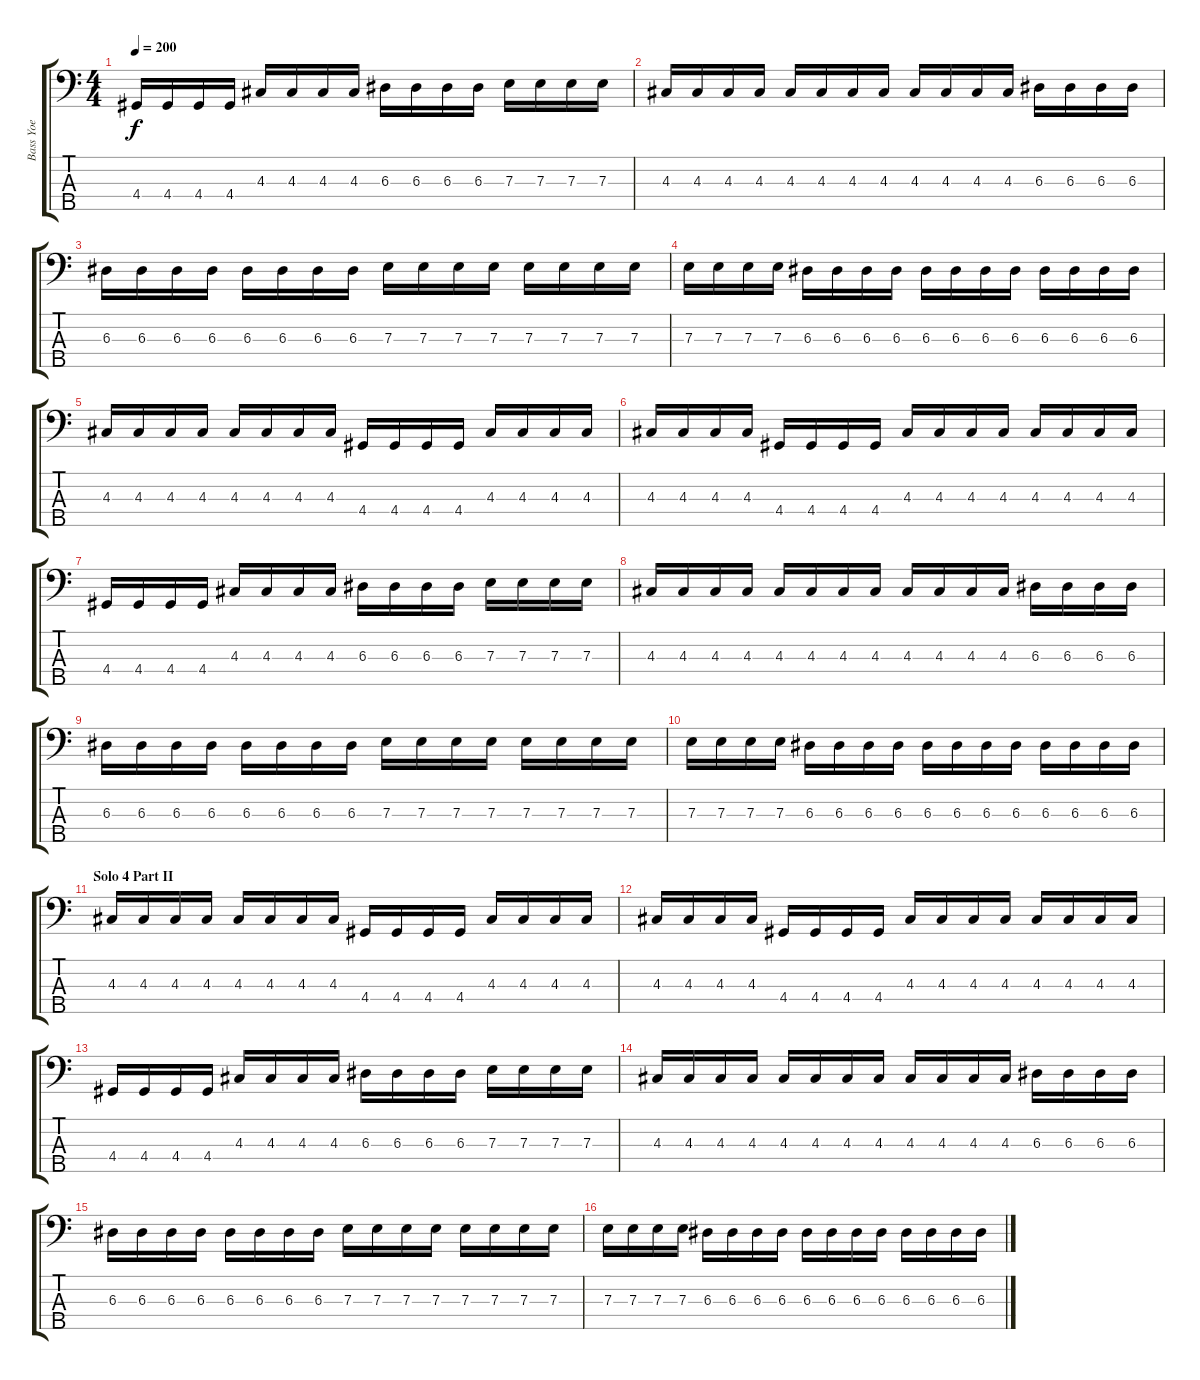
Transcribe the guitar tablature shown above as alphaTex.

\track ("Bass Yoe" "Bass Yoe") {instrument slapbass1}
\staff {score tabs}
\tuning (G2 D2 A1 E1 B0) {hide}
\ts (4 4)
\tempo 200
\clef f4
\ks c
4.4.16{dy f} 4.4.16 4.4.16 4.4.16 4.3.16 4.3.16 4.3.16 4.3.16 6.3.16 6.3.16 6.3.16 6.3.16 7.3.16 7.3.16 7.3.16 7.3.16 |
4.3.16 4.3.16 4.3.16 4.3.16 4.3.16 4.3.16 4.3.16 4.3.16 4.3.16 4.3.16 4.3.16 4.3.16 6.3.16 6.3.16 6.3.16 6.3.16 |
6.3.16 6.3.16 6.3.16 6.3.16 6.3.16 6.3.16 6.3.16 6.3.16 7.3.16 7.3.16 7.3.16 7.3.16 7.3.16 7.3.16 7.3.16 7.3.16 |
7.3.16 7.3.16 7.3.16 7.3.16 6.3.16 6.3.16 6.3.16 6.3.16 6.3.16 6.3.16 6.3.16 6.3.16 6.3.16 6.3.16 6.3.16 6.3.16 |
4.3.16 4.3.16 4.3.16 4.3.16 4.3.16 4.3.16 4.3.16 4.3.16 4.4.16 4.4.16 4.4.16 4.4.16 4.3.16 4.3.16 4.3.16 4.3.16 |
4.3.16 4.3.16 4.3.16 4.3.16 4.4.16 4.4.16 4.4.16 4.4.16 4.3.16 4.3.16 4.3.16 4.3.16 4.3.16 4.3.16 4.3.16 4.3.16 |
4.4.16 4.4.16 4.4.16 4.4.16 4.3.16 4.3.16 4.3.16 4.3.16 6.3.16 6.3.16 6.3.16 6.3.16 7.3.16 7.3.16 7.3.16 7.3.16 |
4.3.16 4.3.16 4.3.16 4.3.16 4.3.16 4.3.16 4.3.16 4.3.16 4.3.16 4.3.16 4.3.16 4.3.16 6.3.16 6.3.16 6.3.16 6.3.16 |
6.3.16 6.3.16 6.3.16 6.3.16 6.3.16 6.3.16 6.3.16 6.3.16 7.3.16 7.3.16 7.3.16 7.3.16 7.3.16 7.3.16 7.3.16 7.3.16 |
7.3.16 7.3.16 7.3.16 7.3.16 6.3.16 6.3.16 6.3.16 6.3.16 6.3.16 6.3.16 6.3.16 6.3.16 6.3.16 6.3.16 6.3.16 6.3.16 |
\section ("" "Solo 4 Part II")
4.3.16{volume 10} 4.3.16 4.3.16 4.3.16 4.3.16 4.3.16 4.3.16 4.3.16 4.4.16 4.4.16 4.4.16 4.4.16 4.3.16 4.3.16 4.3.16 4.3.16 |
4.3.16 4.3.16 4.3.16 4.3.16 4.4.16 4.4.16 4.4.16 4.4.16 4.3.16 4.3.16 4.3.16 4.3.16 4.3.16 4.3.16 4.3.16 4.3.16 |
4.4.16 4.4.16 4.4.16 4.4.16 4.3.16 4.3.16 4.3.16 4.3.16 6.3.16 6.3.16 6.3.16 6.3.16 7.3.16 7.3.16 7.3.16 7.3.16 |
4.3.16 4.3.16 4.3.16 4.3.16 4.3.16 4.3.16 4.3.16 4.3.16 4.3.16 4.3.16 4.3.16 4.3.16 6.3.16 6.3.16 6.3.16 6.3.16 |
6.3.16 6.3.16 6.3.16 6.3.16 6.3.16 6.3.16 6.3.16 6.3.16 7.3.16 7.3.16 7.3.16 7.3.16 7.3.16 7.3.16 7.3.16 7.3.16 |
7.3.16 7.3.16 7.3.16 7.3.16 6.3.16 6.3.16 6.3.16 6.3.16 6.3.16 6.3.16 6.3.16 6.3.16 6.3.16 6.3.16 6.3.16 6.3.16
